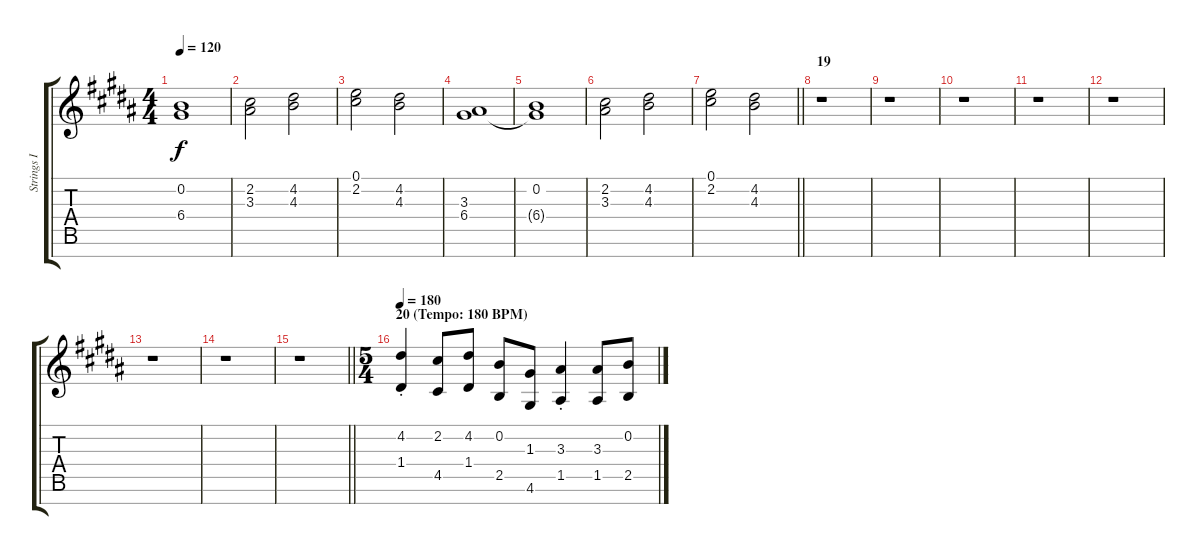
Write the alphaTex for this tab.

\track ("Strings I" "Strings I") {instrument stringensemble1}
\staff {score tabs}
\tuning (E5 B4 G4 D4 A3 E3 B2) {hide}
\ts (4 4)
\tempo 120
\clef g2
\ks b
(0.2 6.4{t}).1{dy f} |
(2.2 3.3).2 (4.2 4.3).2 |
(0.1 2.2).2 (4.2 4.3).2 |
(3.3 6.4).1 |
(0.2 6.4{t}).1 |
(2.2 3.3).2 (4.2 4.3).2 |
\barLineRight lightlight
(0.1 2.2).2 (4.2 4.3).2 |
\section ("" "19")
r.1 |
r.1 |
r.1 |
r.1 |
r.1 |
r.1 |
r.1 |
\barLineRight lightlight
r.1 |
\ts (5 4)
\section ("" "20 (Tempo: 180 BPM)")
\tempo 180
(4.2{st} 1.4{st}).4 (2.2 4.5).8 (4.2 1.4).8 (0.2 2.5).8 (1.3 4.6).8 (3.3{st} 1.5{st}).4 (3.3 1.5).8 (0.2 2.5).8
